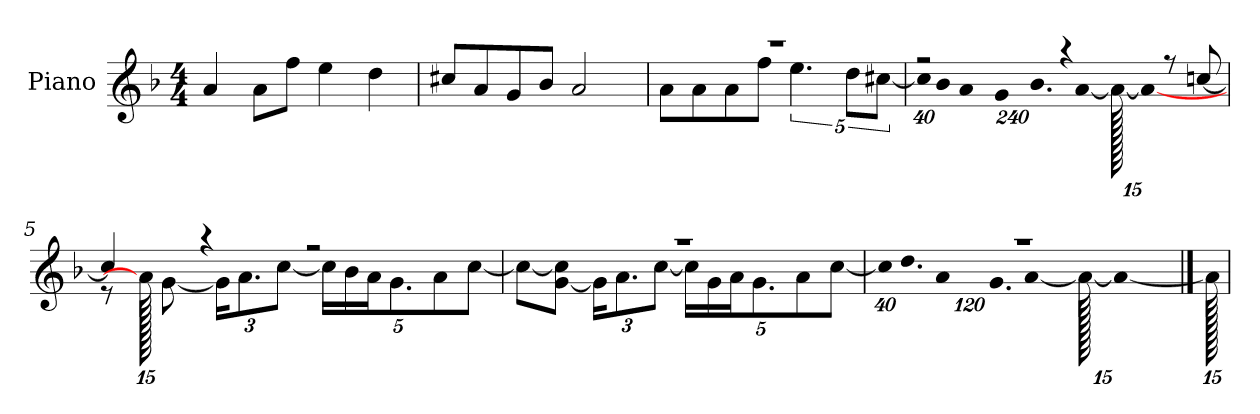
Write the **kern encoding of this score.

**kern
*part1
*staff1
*I"Piano
*I'P-no
*clefG2
*k[b-]
*M4/4
*MM90
=1
4a/
8a\L
8ff\J
4ee\
4dd\
=2
8cc#X/L
8a/
8g/
8b-/J
2a/
=3
*^
1r	8a\L
.	8a\
.	8a\
.	8ff\J
.	5.ee\
.	10dd\L
.	[10cc#X\J
=4	=4
*	*Xbrackettup
!	!LO:N:vis=32
2r	640%23cc#\KLL]
!	!LO:N:vis=16
.	1920%137b-\
!	!LO:N:vis=32
.	640%23a\JK
!	!LO:N:vis=8
.	960%137g\
!	!LO:N:vis=16.
.	960%103b-\L
.	[384%41a\J
4r	1920a\_
.	1920%959a\_
8r	.
[8ccn/	.
!!LO:LB:g=z	!!
=5	=5
4cc/]	8r
.	1920a\]
.	[8g\
4r	.
.	24g\KL]
.	12.a\
.	[12cc\J
2r	.
.	20cc\LL]
.	20b-\
.	20a\J
.	10.g\
.	10a\
.	[10cc\J
1920ryy	.
=6	=6
1r	8cc\L_
.	[8g\ 8cc\]J
.	24g\KL]
.	12.a\
.	[12cc\J
.	20cc\LL]
.	20g\
.	20a\J
.	10.g\
.	10a\
.	[10cc\J
=7	=7
!	!LO:N:vis=32
1r	640%23cc\KLL]
!	!LO:N:vis=16.
.	960%103dd\J
!	!LO:N:vis=8
.	960%137a\
!	!LO:N:vis=16.
.	960%103g\L
.	[384%41a\J
.	1920a\_
.	1920%959a\_
*v	*v
==8
1920a\]
=
*-
